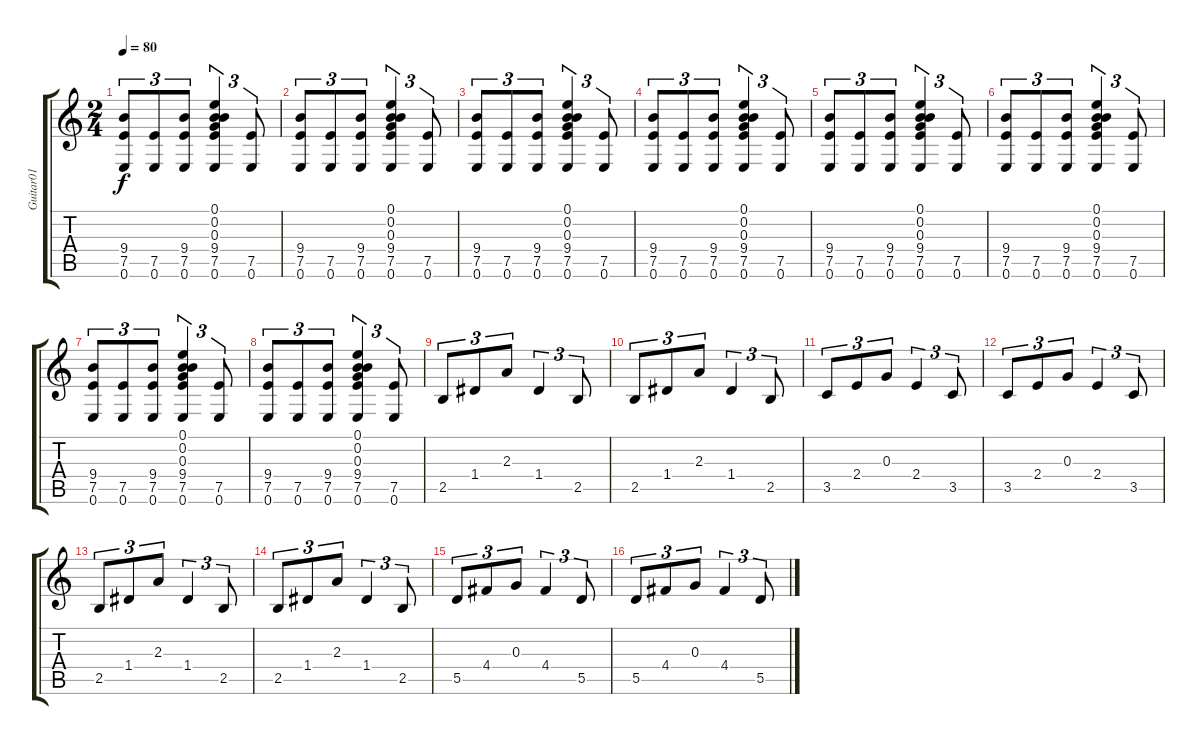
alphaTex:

\track ("Guitar01" "Guitar01") {instrument electricguitarclean}
\staff {score tabs}
\tuning (E4 B3 G3 D3 A2 E2) {hide}
\ts (2 4)
\tempo 80
\clef g2
\ks c
(9.4 7.5 0.6).8{tu (3 2) dy f} (7.5 0.6).8{tu (3 2)} (9.4 7.5 0.6).8{tu (3 2)} (0.1 0.2 0.3 9.4 7.5 0.6).4{tu (3 2)} (7.5 0.6).8{tu (3 2)} |
(9.4 7.5 0.6).8{tu (3 2)} (7.5 0.6).8{tu (3 2)} (9.4 7.5 0.6).8{tu (3 2)} (0.1 0.2 0.3 9.4 7.5 0.6).4{tu (3 2)} (7.5 0.6).8{tu (3 2)} |
(9.4 7.5 0.6).8{tu (3 2)} (7.5 0.6).8{tu (3 2)} (9.4 7.5 0.6).8{tu (3 2)} (0.1 0.2 0.3 9.4 7.5 0.6).4{tu (3 2)} (7.5 0.6).8{tu (3 2)} |
(9.4 7.5 0.6).8{tu (3 2)} (7.5 0.6).8{tu (3 2)} (9.4 7.5 0.6).8{tu (3 2)} (0.1 0.2 0.3 9.4 7.5 0.6).4{tu (3 2)} (7.5 0.6).8{tu (3 2)} |
(9.4 7.5 0.6).8{tu (3 2)} (7.5 0.6).8{tu (3 2)} (9.4 7.5 0.6).8{tu (3 2)} (0.1 0.2 0.3 9.4 7.5 0.6).4{tu (3 2)} (7.5 0.6).8{tu (3 2)} |
(9.4 7.5 0.6).8{tu (3 2)} (7.5 0.6).8{tu (3 2)} (9.4 7.5 0.6).8{tu (3 2)} (0.1 0.2 0.3 9.4 7.5 0.6).4{tu (3 2)} (7.5 0.6).8{tu (3 2)} |
(9.4 7.5 0.6).8{tu (3 2)} (7.5 0.6).8{tu (3 2)} (9.4 7.5 0.6).8{tu (3 2)} (0.1 0.2 0.3 9.4 7.5 0.6).4{tu (3 2)} (7.5 0.6).8{tu (3 2)} |
(9.4 7.5 0.6).8{tu (3 2)} (7.5 0.6).8{tu (3 2)} (9.4 7.5 0.6).8{tu (3 2)} (0.1 0.2 0.3 9.4 7.5 0.6).4{tu (3 2)} (7.5 0.6).8{tu (3 2)} |
2.5.8{tu (3 2)} 1.4.8{tu (3 2)} 2.3.8{tu (3 2)} 1.4.4{tu (3 2)} 2.5.8{tu (3 2)} |
2.5.8{tu (3 2)} 1.4.8{tu (3 2)} 2.3.8{tu (3 2)} 1.4.4{tu (3 2)} 2.5.8{tu (3 2)} |
3.5.8{tu (3 2)} 2.4.8{tu (3 2)} 0.3.8{tu (3 2)} 2.4.4{tu (3 2)} 3.5.8{tu (3 2)} |
3.5.8{tu (3 2)} 2.4.8{tu (3 2)} 0.3.8{tu (3 2)} 2.4.4{tu (3 2)} 3.5.8{tu (3 2)} |
2.5.8{tu (3 2)} 1.4.8{tu (3 2)} 2.3.8{tu (3 2)} 1.4.4{tu (3 2)} 2.5.8{tu (3 2)} |
2.5.8{tu (3 2)} 1.4.8{tu (3 2)} 2.3.8{tu (3 2)} 1.4.4{tu (3 2)} 2.5.8{tu (3 2)} |
5.5.8{tu (3 2)} 4.4.8{tu (3 2)} 0.3.8{tu (3 2)} 4.4.4{tu (3 2)} 5.5.8{tu (3 2)} |
5.5.8{tu (3 2)} 4.4.8{tu (3 2)} 0.3.8{tu (3 2)} 4.4.4{tu (3 2)} 5.5.8{tu (3 2)}
